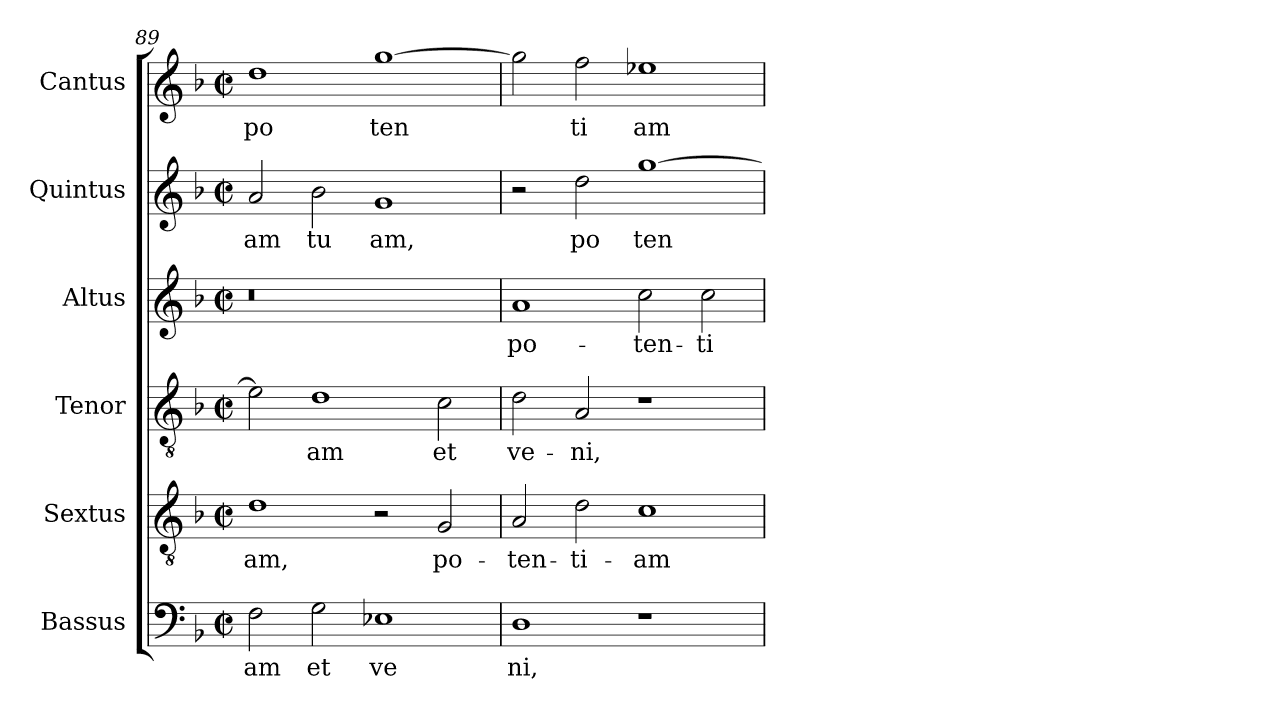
**kern	**text	**kern	**text	**kern	**text	**kern	**text	**kern	**text	**kern	**text
*part6	*part6	*part5	*part5	*part4	*part4	*part3	*part3	*part2	*part2	*part1	*part1
*staff6	*staff6	*staff5	*staff5	*staff4	*staff4	*staff3	*staff3	*staff2	*staff2	*staff1	*staff1
*I"Bassus	*	*I"Sextus	*	*I"Tenor	*	*I"Altus	*	*I"Quintus	*	*I"Cantus	*
*clefF4	*	*clefGv2	*	*clefGv2	*	*clefG2	*	*clefG2	*	*clefG2	*
*k[b-]	*	*k[b-]	*	*k[b-]	*	*k[b-]	*	*k[b-]	*	*k[b-]	*
*F:	*	*F:	*	*F:	*	*F:	*	*F:	*	*F:	*
*M2/2	*	*M2/2	*	*M2/2	*	*M2/2	*	*M2/2	*	*M2/2	*
*met(c|)	*	*met(c|)	*	*met(c|)	*	*met(c|)	*	*met(c|)	*	*met(c|)	*
=89	=89	=89	=89	=89	=89	=89	=89	=89	=89	=89	=89
!	!LO:LY:b:cj	!	!LO:LY:b:cj	!	!	!	!	!	!LO:LY:b:cj	!	!LO:LY:b:cj
2F\	am	1d	-am,	2e\]	.	0r	.	2a/	am	1dd	po
!	!LO:LY:b:cj	!	!	!	!LO:LY:b:cj	!	!	!	!LO:LY:b:cj	!	!
2G\	et	.	.	1d	-am	.	.	2b-\	tu	.	.
!	!LO:LY:b:cj	!	!	!	!	!	!	!	!LO:LY:b:cj	!	!LO:LY:b:cj
1E-X	ve	2r	.	.	.	.	.	1g	am,	[>1gg	ten
!	!	!	!LO:LY:b:cj	!	!LO:LY:b:cj	!	!	!	!	!	!
.	.	2G/	po-	2c\	et	.	.	.	.	.	.
=90	=90	=90	=90	=90	=90	=90	=90	=90	=90	=90	=90
!	!LO:LY:b:cj	!	!LO:LY:b:cj	!	!LO:LY:b:cj	!	!LO:LY:b:cj	!	!	!	!
1D	ni,	2A/	-ten-	2d\	ve-	1a	po-	2r	.	2gg\]	.
!	!	!	!LO:LY:b:cj	!	!LO:LY:b:cj	!	!	!	!LO:LY:b:cj	!	!LO:LY:b:cj
.	.	2d\	-ti-	2A/	-ni,	.	.	2dd\	po	2ff\	ti
!	!	!	!LO:LY:b:cj	!	!	!	!LO:LY:b:cj	!	!LO:LY:b:cj	!	!LO:LY:b:cj
1r	.	1c	-am	1r	.	2cc\	-ten-	[>1gg	ten	1ee-X	am
!	!	!	!	!	!	!	!LO:LY:b:cj	!	!	!	!
.	.	.	.	.	.	2cc\	-ti-	.	.	.	.
=	=	=	=	=	=	=	=	=	=	=	=
*-	*-	*-	*-	*-	*-	*-	*-	*-	*-	*-	*-
